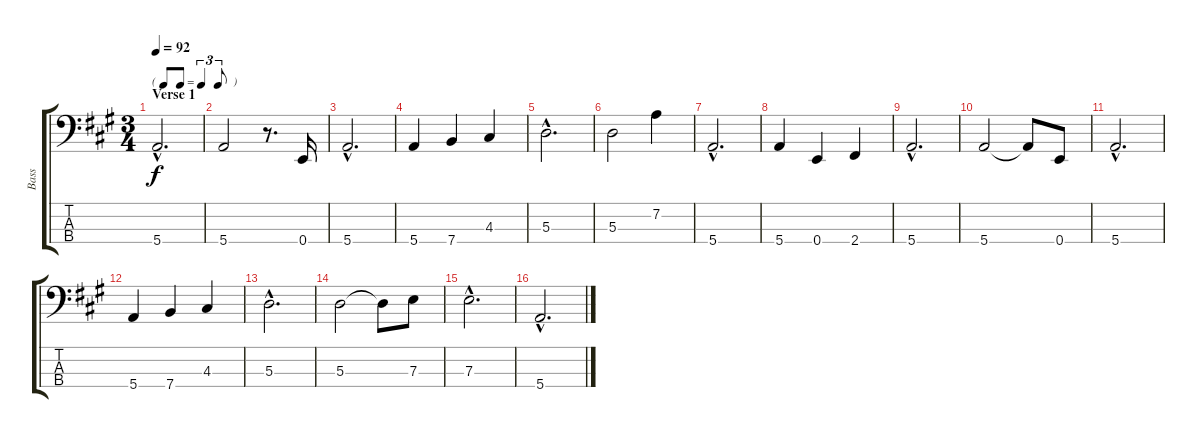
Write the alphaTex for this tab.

\track ("Bass" "Bass") {instrument electricbassfinger}
\staff {score tabs}
\tuning (G2 D2 A1 E1) {hide}
\ts (3 4)
\tf triplet8th
\section ("" "Verse 1")
\tempo 92
\clef f4
\ks a
5.4{hac}.2{d dy f} |
5.4.2 r.8{d} 0.4.16 |
5.4{hac}.2{d} |
5.4.4 7.4.4 4.3.4 |
5.3{hac}.2{d} |
5.3.2 7.2.4 |
5.4{hac}.2{d} |
5.4.4 0.4.4 2.4.4 |
5.4{hac}.2{d} |
5.4.2 5.4{t}.8 0.4.8 |
5.4{hac}.2{d} |
5.4.4 7.4.4 4.3.4 |
5.3{hac}.2{d} |
5.3.2 5.3{t}.8 7.3.8 |
7.3{hac}.2{d} |
5.4{hac}.2{d}
